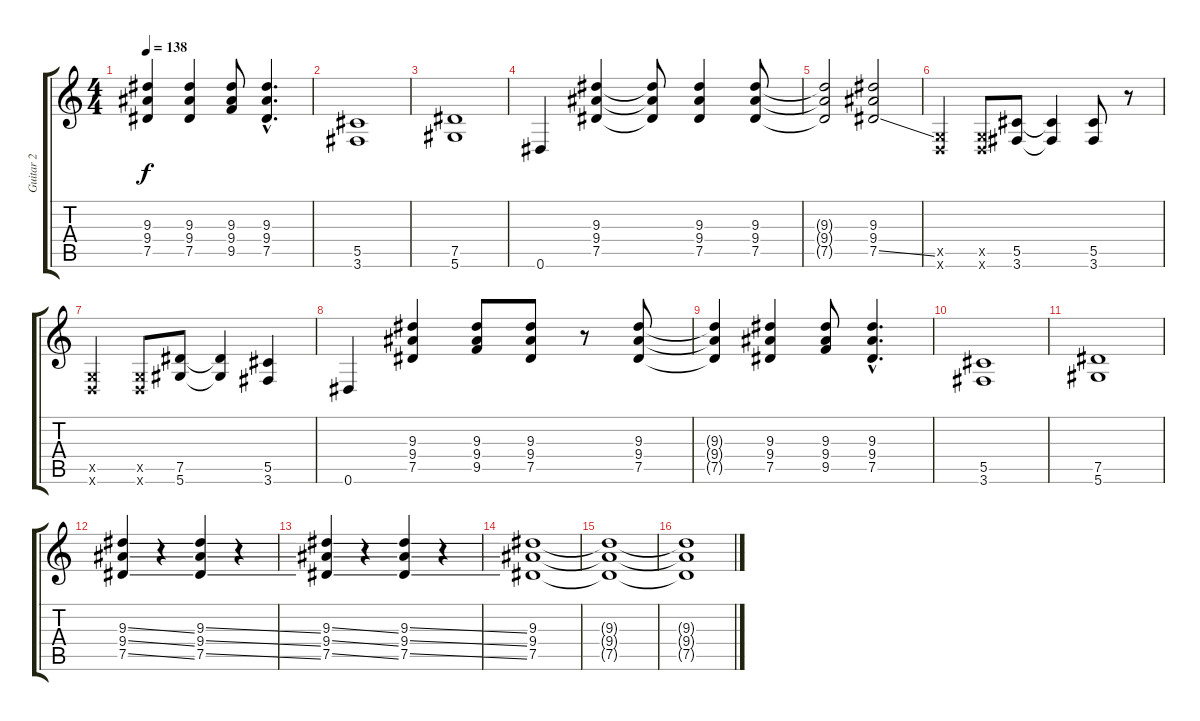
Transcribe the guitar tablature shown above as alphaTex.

\track ("Guitar 2" "Guitar 2") {instrument distortionguitar}
\staff {score tabs}
\tuning (Eb4 Bb3 Gb3 Db3 Ab2 Eb2) {hide}
\ts (4 4)
\tempo 138
\clef g2
\ks c
(9.3{t} 9.4{t} 7.5{t}).4{dy f} (9.3 9.4 7.5).4 (9.3 9.4 9.5).8 (9.3{hac} 9.4{hac} 7.5{hac}).4{d} |
(5.5 3.6).1 |
(7.5 5.6).1 |
0.6.4 (9.3 9.4 7.5).4 (9.3{t} 9.4{t} 7.5{t}).8 (9.3 9.4 7.5).4 (9.3 9.4 7.5).8 |
(9.3{t} 9.4{t} 7.5{t}).2 (9.3 9.4 7.5{ss}).2 |
(-1.5{x} -1.6{x}).4 (-1.5{x} -1.6{x}).8 (5.5 3.6).8 (5.5{t} 3.6{t}).4 (5.5 3.6).8 r.8 |
(-1.5{x} -1.6{x}).4 (-1.5{x} -1.6{x}).8 (7.5 5.6).8 (7.5{t} 5.6{t}).4 (5.5 3.6).4 |
0.6.4 (9.3 9.4 7.5).4 (9.3 9.4 9.5).8 (9.3 9.4 7.5).8 r.8 (9.3 9.4 7.5).8 |
(9.3{t} 9.4{t} 7.5{t}).4 (9.3 9.4 7.5).4 (9.3 9.4 9.5).8 (9.3{hac} 9.4{hac} 7.5{hac}).4{d} |
(5.5 3.6).1 |
(7.5 5.6).1 |
(9.3{ss} 9.4{ss} 7.5{ss}).4 r.4 (9.3{ss} 9.4{ss} 7.5{ss}).4 r.4 |
(9.3{ss} 9.4{ss} 7.5{ss}).4 r.4 (9.3{ss} 9.4{ss} 7.5{ss}).4 r.4 |
(9.3 9.4 7.5).1 |
(9.3{t} 9.4{t} 7.5{t}).1 |
(9.3{t} 9.4{t} 7.5{t}).1
